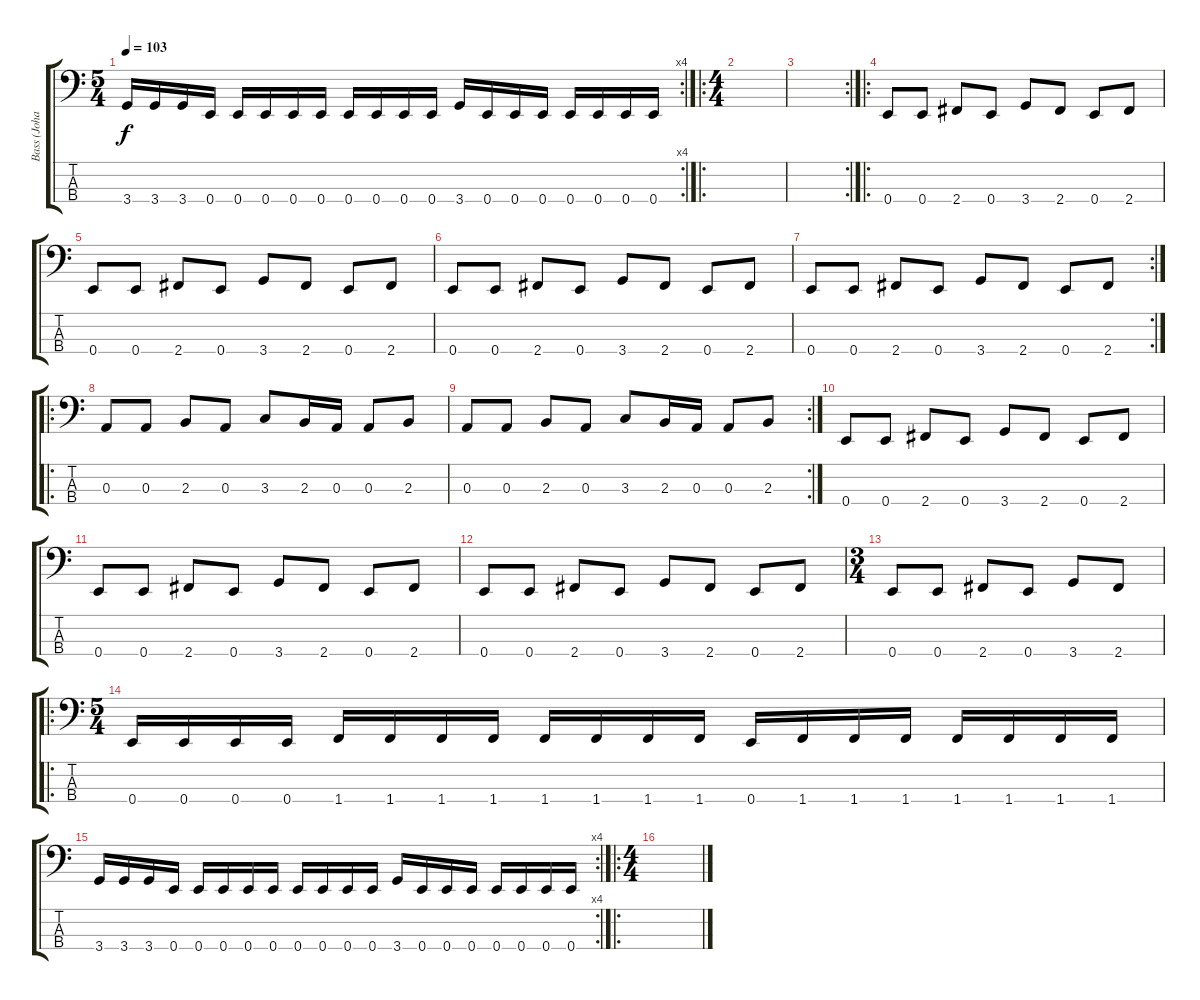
\track ("Bass (Johan Niemann)" "Bass (Joha") {instrument electricbassfinger}
\staff {score tabs}
\tuning (G2 D2 A1 E1) {hide}
\rc 4
\ts (5 4)
\tempo 103
\clef f4
\ks c
3.4.16{dy f} 3.4.16 3.4.16 0.4.16 0.4.16 0.4.16 0.4.16 0.4.16 0.4.16 0.4.16 0.4.16 0.4.16 3.4.16 0.4.16 0.4.16 0.4.16 0.4.16 0.4.16 0.4.16 0.4.16 |
\ro
\ts (4 4)
|
\rc 2
|
\ro
0.4.8 0.4.8 2.4.8 0.4.8 3.4.8 2.4.8 0.4.8 2.4.8 |
0.4.8 0.4.8 2.4.8 0.4.8 3.4.8 2.4.8 0.4.8 2.4.8 |
0.4.8 0.4.8 2.4.8 0.4.8 3.4.8 2.4.8 0.4.8 2.4.8 |
\rc 2
0.4.8 0.4.8 2.4.8 0.4.8 3.4.8 2.4.8 0.4.8 2.4.8 |
\ro
0.3.8 0.3.8 2.3.8 0.3.8 3.3.8 2.3.16 0.3.16 0.3.8 2.3.8 |
\rc 2
0.3.8 0.3.8 2.3.8 0.3.8 3.3.8 2.3.16 0.3.16 0.3.8 2.3.8 |
0.4.8 0.4.8 2.4.8 0.4.8 3.4.8 2.4.8 0.4.8 2.4.8 |
0.4.8 0.4.8 2.4.8 0.4.8 3.4.8 2.4.8 0.4.8 2.4.8 |
0.4.8 0.4.8 2.4.8 0.4.8 3.4.8 2.4.8 0.4.8 2.4.8 |
\ts (3 4)
0.4.8 0.4.8 2.4.8 0.4.8 3.4.8 2.4.8 |
\ro
\ts (5 4)
0.4.16 0.4.16 0.4.16 0.4.16 1.4.16 1.4.16 1.4.16 1.4.16 1.4.16 1.4.16 1.4.16 1.4.16 0.4.16 1.4.16 1.4.16 1.4.16 1.4.16 1.4.16 1.4.16 1.4.16 |
\rc 4
3.4.16 3.4.16 3.4.16 0.4.16 0.4.16 0.4.16 0.4.16 0.4.16 0.4.16 0.4.16 0.4.16 0.4.16 3.4.16 0.4.16 0.4.16 0.4.16 0.4.16 0.4.16 0.4.16 0.4.16 |
\ro
\ts (4 4)
